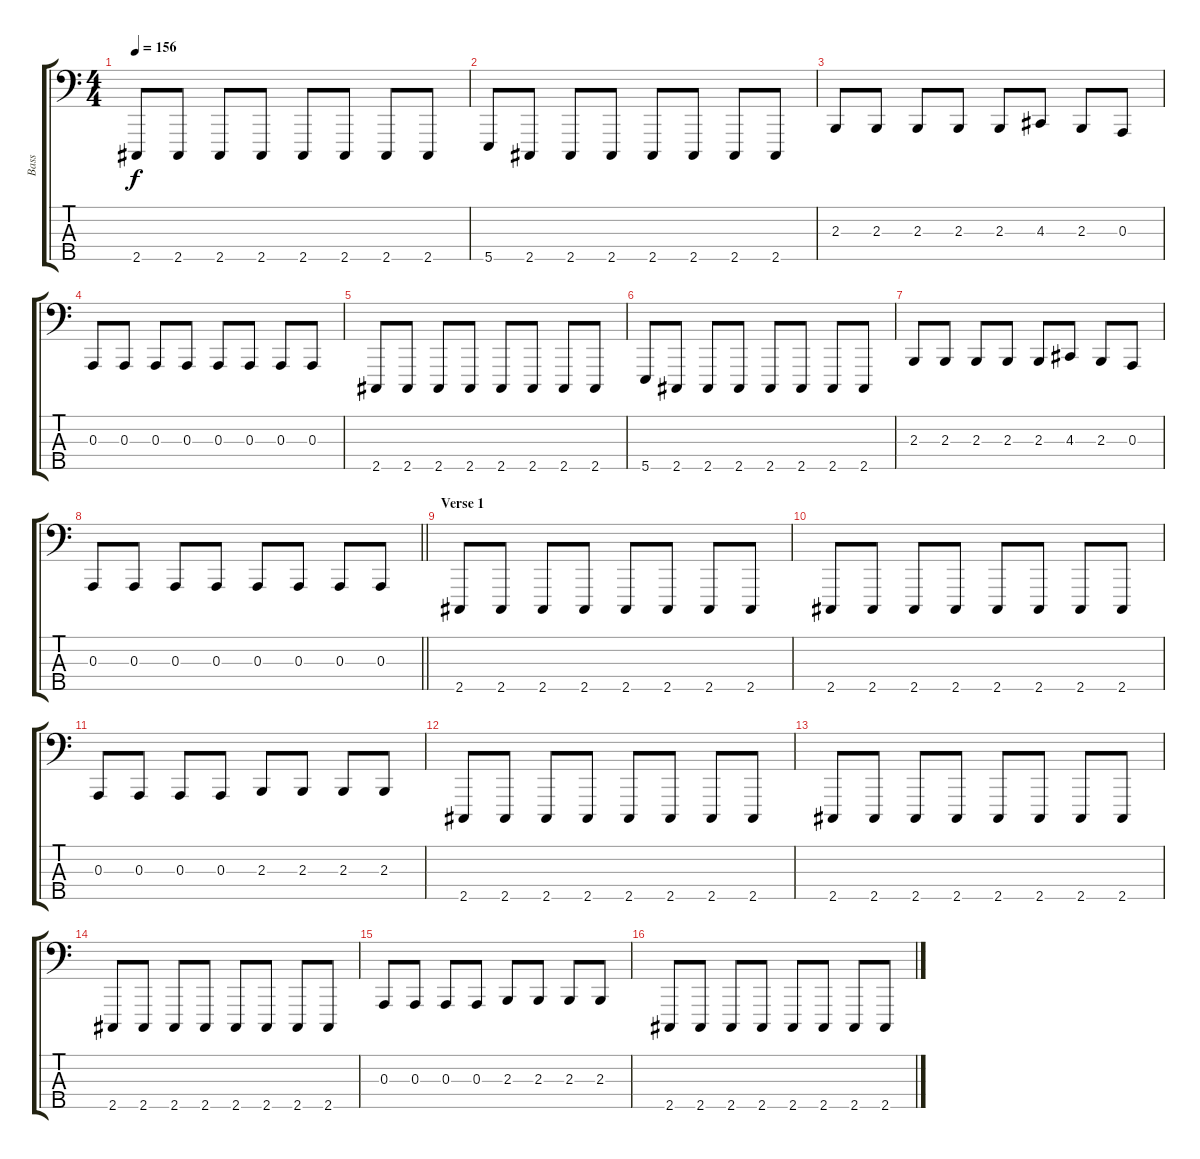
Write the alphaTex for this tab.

\track ("Bass" "Bass") {instrument lead8bassandlead}
\staff {score tabs}
\tuning (G2 D2 A1 E1 B0) {hide}
\ts (4 4)
\tempo 156
\clef f4
\ks c
2.5.8{dy f} 2.5.8 2.5.8 2.5.8 2.5.8 2.5.8 2.5.8 2.5.8 |
5.5.8 2.5.8 2.5.8 2.5.8 2.5.8 2.5.8 2.5.8 2.5.8 |
2.3.8 2.3.8 2.3.8 2.3.8 2.3.8 4.3.8 2.3.8 0.3.8 |
0.3.8 0.3.8 0.3.8 0.3.8 0.3.8 0.3.8 0.3.8 0.3.8 |
2.5.8 2.5.8 2.5.8 2.5.8 2.5.8 2.5.8 2.5.8 2.5.8 |
5.5.8 2.5.8 2.5.8 2.5.8 2.5.8 2.5.8 2.5.8 2.5.8 |
2.3.8 2.3.8 2.3.8 2.3.8 2.3.8 4.3.8 2.3.8 0.3.8 |
\barLineRight lightlight
0.3.8 0.3.8 0.3.8 0.3.8 0.3.8 0.3.8 0.3.8 0.3.8 |
\section ("" "Verse 1")
2.5.8 2.5.8 2.5.8 2.5.8 2.5.8 2.5.8 2.5.8 2.5.8 |
2.5.8 2.5.8 2.5.8 2.5.8 2.5.8 2.5.8 2.5.8 2.5.8 |
0.3.8 0.3.8 0.3.8 0.3.8 2.3.8 2.3.8 2.3.8 2.3.8 |
2.5.8 2.5.8 2.5.8 2.5.8 2.5.8 2.5.8 2.5.8 2.5.8 |
2.5.8 2.5.8 2.5.8 2.5.8 2.5.8 2.5.8 2.5.8 2.5.8 |
2.5.8 2.5.8 2.5.8 2.5.8 2.5.8 2.5.8 2.5.8 2.5.8 |
0.3.8 0.3.8 0.3.8 0.3.8 2.3.8 2.3.8 2.3.8 2.3.8 |
2.5.8 2.5.8 2.5.8 2.5.8 2.5.8 2.5.8 2.5.8 2.5.8
